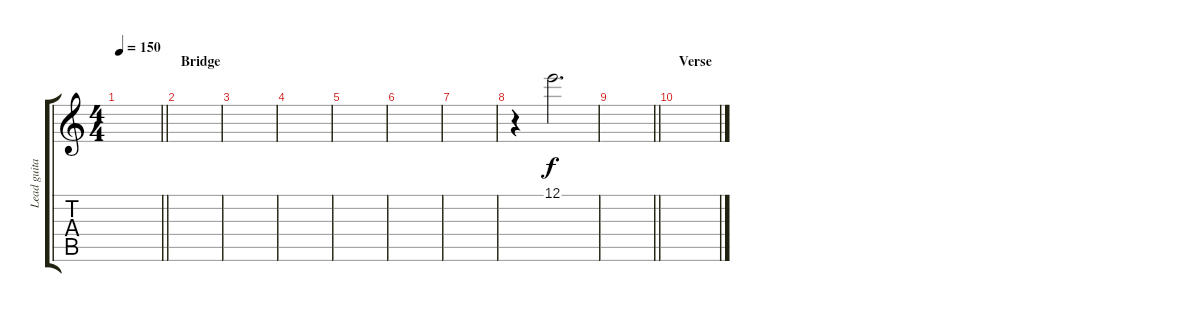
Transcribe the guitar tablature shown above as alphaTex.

\track ("Lead guitar" "Lead guita") {instrument electricguitarjazz}
\staff {score tabs}
\tuning (E4 B3 G3 D3 A2 E2) {hide}
\ts (4 4)
\tempo 150
\clef g2
\barLineRight lightlight
\ks c
|
\section ("" "Bridge")
|
|
|
|
|
|
r.4 12.1.2{d} |
\barLineRight lightlight
|
\section ("" "Verse")
